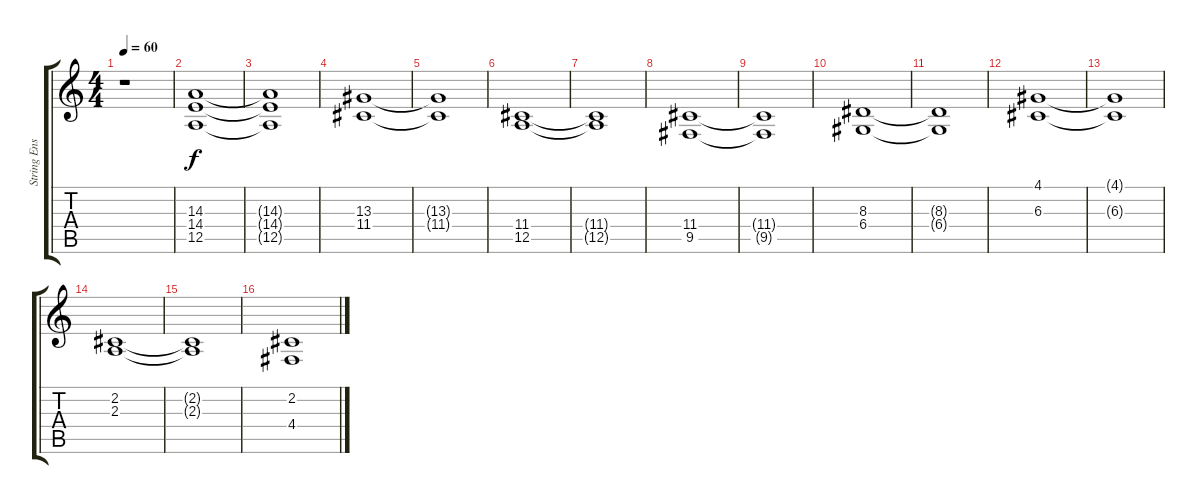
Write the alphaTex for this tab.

\track ("String Ensemble" "String Ens") {instrument stringensemble2}
\staff {score tabs}
\tuning (E4 B3 G3 D3 A2 E2) {hide}
\ts (4 4)
\tempo 60
\clef g2
\ks c
r.1{dy f} |
(14.3 14.4 12.5).1 |
(14.3{t} 14.4{t} 12.5{t}).1 |
(13.3 11.4).1 |
(13.3{t} 11.4{t}).1 |
(11.4 12.5).1 |
(11.4{t} 12.5{t}).1 |
(11.4 9.5).1 |
(11.4{t} 9.5{t}).1 |
(8.3 6.4).1 |
(8.3{t} 6.4{t}).1 |
(4.1 6.3).1 |
(4.1{t} 6.3{t}).1 |
(2.2 2.3).1 |
(2.2{t} 2.3{t}).1 |
(2.2 4.4).1
